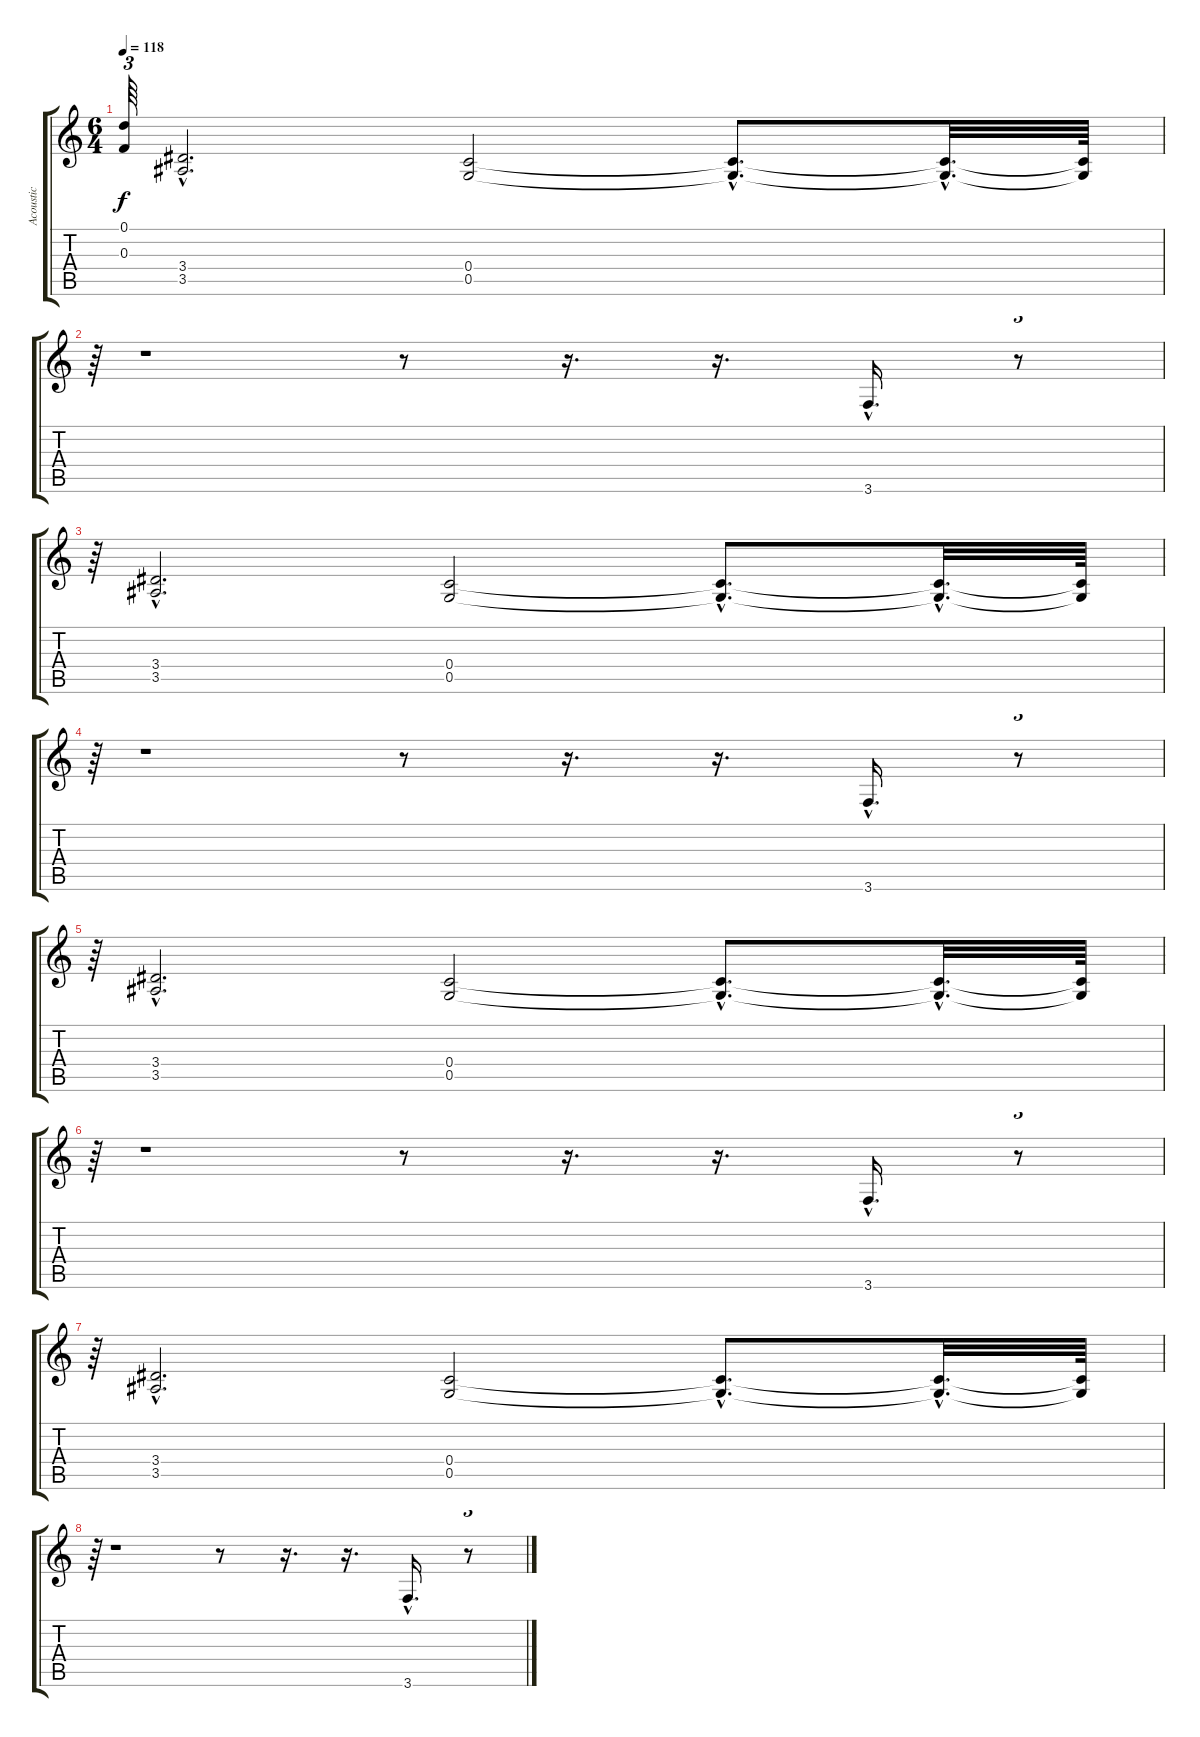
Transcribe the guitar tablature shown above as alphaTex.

\track ("Acoustic" "Acoustic") {instrument acousticguitarsteel}
\staff {score tabs}
\tuning (D4 A3 F3 C3 G2 D2) {hide}
\ts (6 4)
\tempo 118
\clef g2
\ks c
(0.1{t} 0.3{t}).64{tu (3 2) dy f} (3.4{hac} 3.5{hac}).2{d volume 14 instrument distortionguitar} (0.4 0.5).2 (0.4{hac t} 0.5{hac t}).8{d} (0.4{hac t} 0.5{hac t}).32{d} (0.4{t} 0.5{t}).64 |
r.64{tu (3 2)} r.1 r.8 r.16{d volume 16} r.16{d} 3.6{hac}.16{d} r.8{tu (3 2)} |
r.64{tu (3 2)} (3.4{hac} 3.5{hac}).2{d} (0.4 0.5).2 (0.4{hac t} 0.5{hac t}).8{d} (0.4{hac t} 0.5{hac t}).32{d} (0.4{t} 0.5{t}).64 |
r.64{tu (3 2)} r.1 r.8 r.16{d volume 16} r.16{d} 3.6{hac}.16{d} r.8{tu (3 2)} |
r.64{tu (3 2)} (3.4{hac} 3.5{hac}).2{d} (0.4 0.5).2 (0.4{hac t} 0.5{hac t}).8{d} (0.4{hac t} 0.5{hac t}).32{d} (0.4{t} 0.5{t}).64 |
r.64{tu (3 2)} r.1 r.8 r.16{d volume 16} r.16{d} 3.6{hac}.16{d} r.8{tu (3 2)} |
r.64{tu (3 2)} (3.4{hac} 3.5{hac}).2{d} (0.4 0.5).2 (0.4{hac t} 0.5{hac t}).8{d} (0.4{hac t} 0.5{hac t}).32{d} (0.4{t} 0.5{t}).64 |
r.64{tu (3 2)} r.1 r.8 r.16{d volume 16} r.16{d} 3.6{hac}.16{d} r.8{tu (3 2)}
